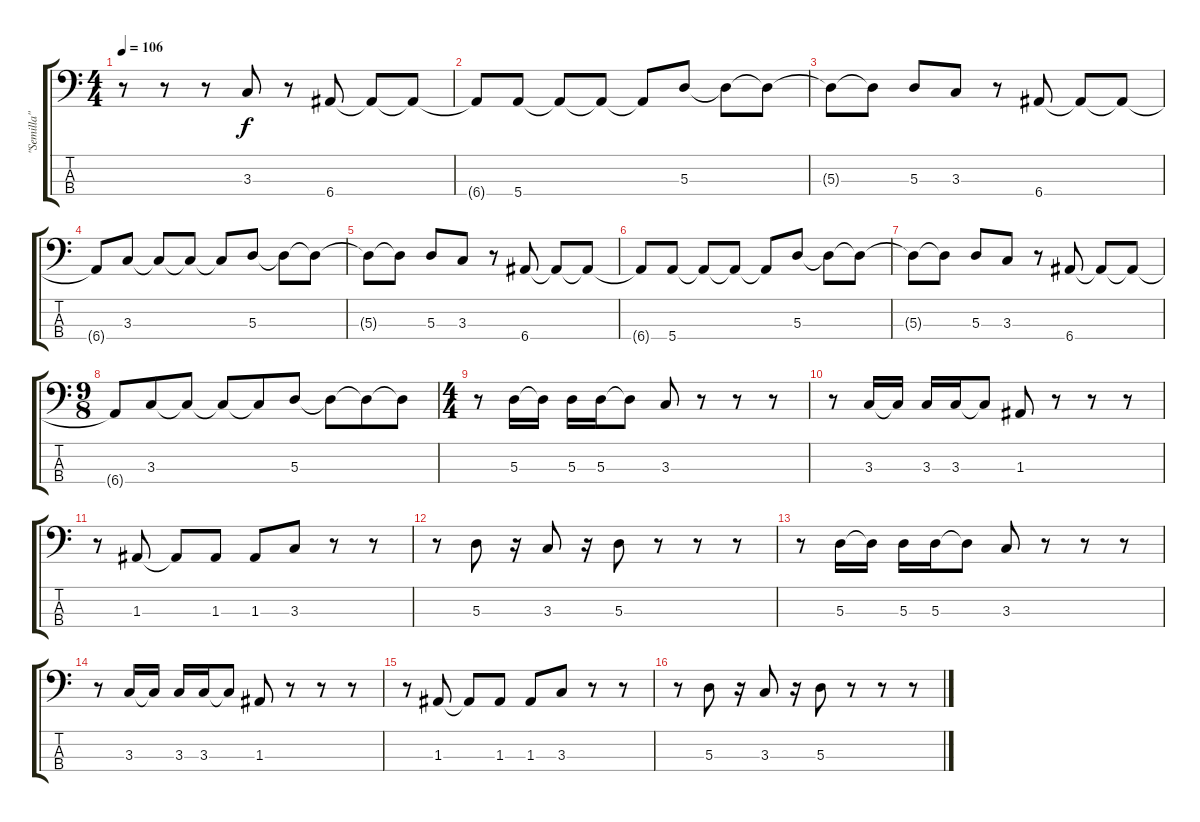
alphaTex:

\track ("\"Semilla\" Bucciarelli" "\"Semilla\" ") {instrument electricbassfinger}
\staff {score tabs}
\tuning (G2 D2 A1 E1) {hide}
\ts (4 4)
\tempo 106
\clef f4
\ks c
r.8{dy f} r.8 r.8 3.3.8 r.8 6.4.8 6.4{t}.8 6.4{t}.8 |
6.4{t}.8 5.4.8 5.4{t}.8 5.4{t}.8 5.4{t}.8 5.3.8 5.3{t}.8 5.3{t}.8 |
5.3{t}.8 5.3{t}.8 5.3.8 3.3.8 r.8 6.4.8 6.4{t}.8 6.4{t}.8 |
6.4{t}.8 3.3.8 3.3{t}.8 3.3{t}.8 3.3{t}.8 5.3.8 5.3{t}.8 5.3{t}.8 |
5.3{t}.8 5.3{t}.8 5.3.8 3.3.8 r.8 6.4.8 6.4{t}.8 6.4{t}.8 |
6.4{t}.8 5.4.8 5.4{t}.8 5.4{t}.8 5.4{t}.8 5.3.8 5.3{t}.8 5.3{t}.8 |
5.3{t}.8 5.3{t}.8 5.3.8 3.3.8 r.8 6.4.8 6.4{t}.8 6.4{t}.8 |
\ts (9 8)
6.4{t}.8 3.3.8 3.3{t}.8 3.3{t}.8 3.3{t}.8 5.3.8 5.3{t}.8 5.3{t}.8 5.3{t}.8 |
\ts (4 4)
r.8 5.3.16 5.3{t}.16 5.3.16 5.3.16 5.3{t}.8 3.3.8 r.8 r.8 r.8 |
r.8 3.3.16 3.3{t}.16 3.3.16 3.3.16 3.3{t}.8 1.3.8 r.8 r.8 r.8 |
r.8 1.3.8 1.3{t}.8 1.3.8 1.3.8 3.3.8 r.8 r.8 |
r.8 5.3.8 r.16 3.3.8 r.16 5.3.8 r.8 r.8 r.8 |
r.8 5.3.16 5.3{t}.16 5.3.16 5.3.16 5.3{t}.8 3.3.8 r.8 r.8 r.8 |
r.8 3.3.16 3.3{t}.16 3.3.16 3.3.16 3.3{t}.8 1.3.8 r.8 r.8 r.8 |
r.8 1.3.8 1.3{t}.8 1.3.8 1.3.8 3.3.8 r.8 r.8 |
r.8 5.3.8 r.16 3.3.8 r.16 5.3.8 r.8 r.8 r.8
